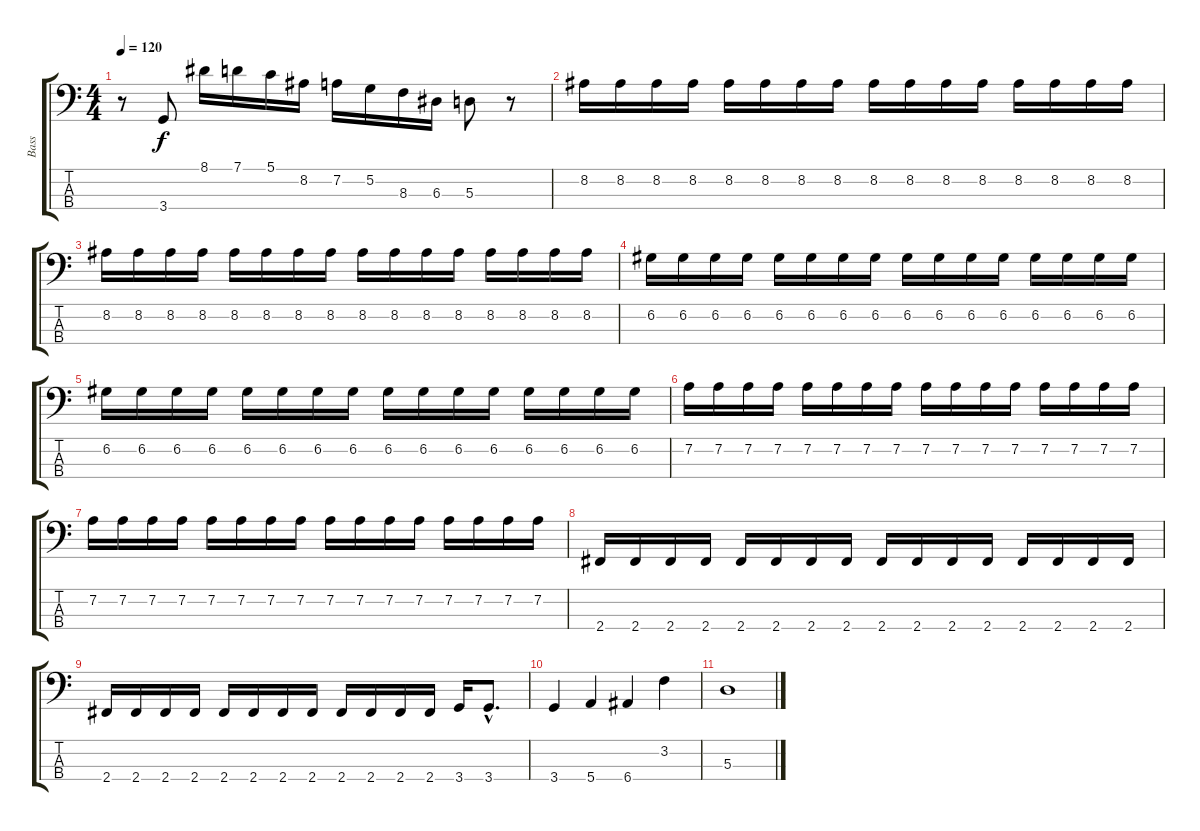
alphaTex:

\track ("Bass" "Bass") {instrument electricbassfinger}
\staff {score tabs}
\tuning (G2 D2 A1 E1) {hide}
\ts (4 4)
\tempo 120
\clef f4
\ks c
r.8{dy f} 3.4.8 8.1.16 7.1.16 5.1.16 8.2.16 7.2.16 5.2.16 8.3.16 6.3.16 5.3.8 r.8 |
8.2.16 8.2.16 8.2.16 8.2.16 8.2.16 8.2.16 8.2.16 8.2.16 8.2.16 8.2.16 8.2.16 8.2.16 8.2.16 8.2.16 8.2.16 8.2.16 |
8.2.16 8.2.16 8.2.16 8.2.16 8.2.16 8.2.16 8.2.16 8.2.16 8.2.16 8.2.16 8.2.16 8.2.16 8.2.16 8.2.16 8.2.16 8.2.16 |
6.2.16 6.2.16 6.2.16 6.2.16 6.2.16 6.2.16 6.2.16 6.2.16 6.2.16 6.2.16 6.2.16 6.2.16 6.2.16 6.2.16 6.2.16 6.2.16 |
6.2.16 6.2.16 6.2.16 6.2.16 6.2.16 6.2.16 6.2.16 6.2.16 6.2.16 6.2.16 6.2.16 6.2.16 6.2.16 6.2.16 6.2.16 6.2.16 |
7.2.16 7.2.16 7.2.16 7.2.16 7.2.16 7.2.16 7.2.16 7.2.16 7.2.16 7.2.16 7.2.16 7.2.16 7.2.16 7.2.16 7.2.16 7.2.16 |
7.2.16 7.2.16 7.2.16 7.2.16 7.2.16 7.2.16 7.2.16 7.2.16 7.2.16 7.2.16 7.2.16 7.2.16 7.2.16 7.2.16 7.2.16 7.2.16 |
2.4.16 2.4.16 2.4.16 2.4.16 2.4.16 2.4.16 2.4.16 2.4.16 2.4.16 2.4.16 2.4.16 2.4.16 2.4.16 2.4.16 2.4.16 2.4.16 |
2.4.16 2.4.16 2.4.16 2.4.16 2.4.16 2.4.16 2.4.16 2.4.16 2.4.16 2.4.16 2.4.16 2.4.16 3.4.16 3.4{hac}.8{d} |
3.4.4 5.4.4 6.4.4 3.2.4 |
5.3.1
